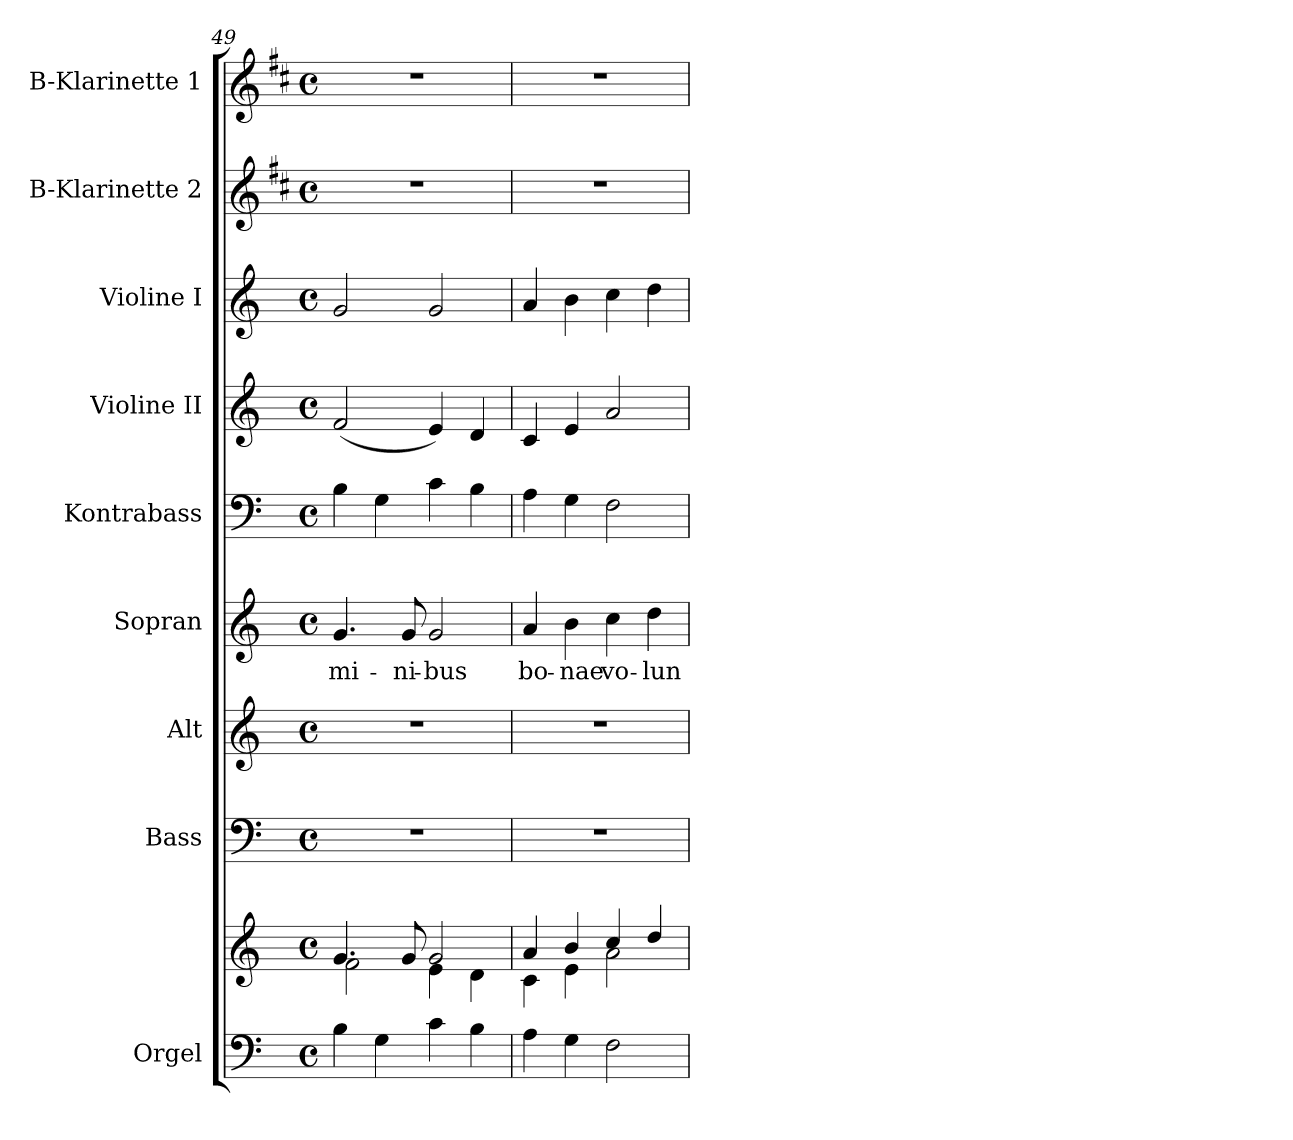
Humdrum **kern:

**kern	**kern	**kern	**kern	**kern	**text	**kern	**kern	**kern	**kern	**kern
*part9	*part9	*part8	*part7	*part6	*part6	*part5	*part4	*part3	*part2	*part1
*staff10	*staff9	*staff8	*staff7	*staff6	*staff6	*staff5	*staff4	*staff3	*staff2	*staff1
*I"Orgel	*	*I"Bass	*I"Alt	*I"Sopran	*	*I"Kontrabass	*I"Violine II	*I"Violine I	*I"B-Klarinette 2	*I"B-Klarinette 1
*I'Org.	*	*I'B.	*I'A.	*I'S.	*	*I'Kb.	*I'Vl. II	*I'Vl. I	*I'B Kl. 2	*I'B Kl. 1
!!LO:PB:g=z
*clefF4	*clefG2	*clefF4	*clefG2	*clefG2	*	*clefF4	*clefG2	*clefG2	*clefG2	*clefG2
*	*	*	*	*	*	*ITrd7c12	*	*	*ITrd1c2	*ITrd1c2
*k[]	*k[]	*k[]	*k[]	*k[]	*	*k[]	*k[]	*k[]	*k[]	*k[]
*C:	*C:	*C:	*C:	*C:	*	*C:	*C:	*C:	*C:	*C:
*M4/4	*M4/4	*M4/4	*M4/4	*M4/4	*	*M4/4	*M4/4	*M4/4	*M4/4	*M4/4
*met(c)	*met(c)	*met(c)	*met(c)	*met(c)	*	*met(c)	*met(c)	*met(c)	*met(c)	*met(c)
=49	=49	=49	=49	=49	=49	=49	=49	=49	=49	=49
*	*^	*	*	*	*	*	*	*	*	*
!	!	!	!	!	!	!LO:LY:b	!	!	!	!	!
4B\	4.g/	2f\	1r	1r	4.g/	-mi-	4BB\	(<2f/	2g/	1r	1r
4G\	.	.	.	.	.	.	4GG\	.	.	.	.
!	!	!	!	!	!	!LO:LY:b	!	!	!	!	!
.	8g/	.	.	.	8g/	-ni-	.	.	.	.	.
!	!	!	!	!	!	!LO:LY:b	!	!	!	!	!
4c\	2g/	4e\	.	.	2g/	-bus	4C\	4e/)	2g/	.	.
4B\	.	4d\	.	.	.	.	4BB\	4d/	.	.	.
=50	=50	=50	=50	=50	=50	=50	=50	=50	=50	=50	=50
!	!	!	!	!	!	!LO:LY:b	!	!	!	!	!
4A\	4a/	4c\	1r	1r	4a/	bo-	4AA\	4c/	4a/	1r	1r
!	!	!	!	!	!	!LO:LY:b	!	!	!	!	!
4G\	4b/	4e\	.	.	4b\	-nae	4GG\	4e/	4b\	.	.
!	!	!	!	!	!	!LO:LY:b	!	!	!	!	!
2F\	4cc/	2a\	.	.	4cc\	vo-	2FF\	2a/	4cc\	.	.
!	!	!	!	!	!	!LO:LY:b	!	!	!	!	!
.	4dd/	.	.	.	4dd\	-lun-	.	.	4dd\	.	.
*	*v	*v	*	*	*	*	*	*	*	*	*
=	=	=	=	=	=	=	=	=	=	=
*-	*-	*-	*-	*-	*-	*-	*-	*-	*-	*-
